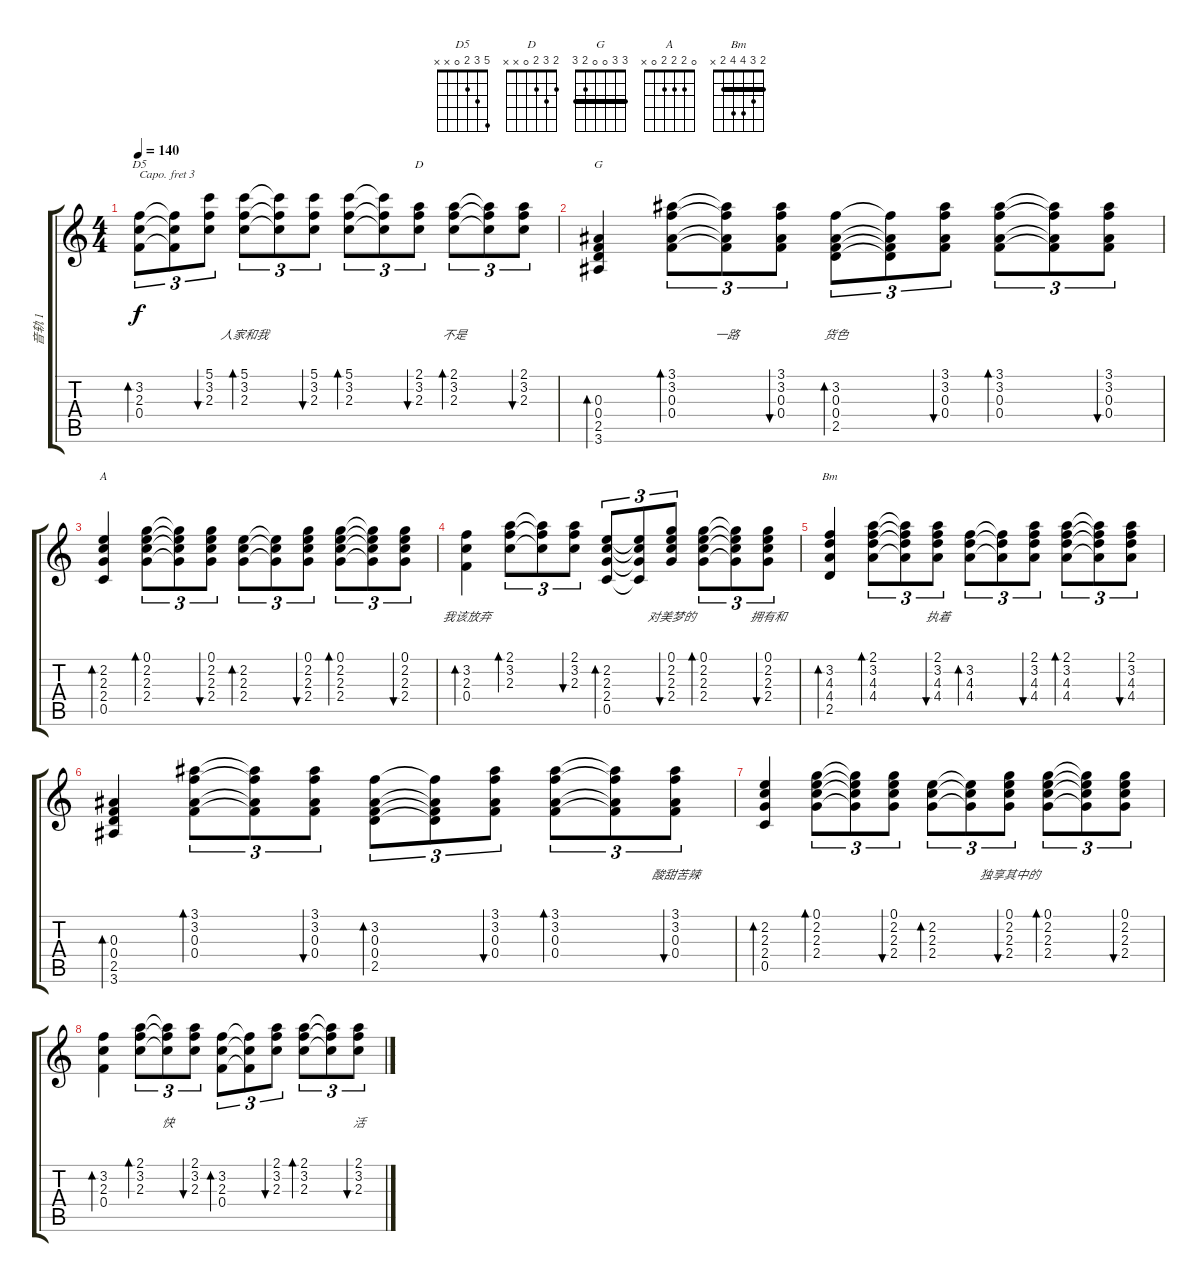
\track ("音轨 1" "音轨 1") {instrument acousticguitarsteel}
\staff {score tabs}
\capo 3
\tuning (E4 B3 G3 D3 A2 E2) {hide}
\chord ("D5" 5 3 2 0 x x)
\chord ("D" 2 3 2 0 x x)
\chord ("G" 3 3 0 0 2 3) {barre 3}
\chord ("A" 0 2 2 2 0 x)
\chord ("Bm" 2 3 4 4 2 x) {barre 2}
\ts (4 4)
\tempo 140
\clef g2
\ks c
(3.2 2.3 0.4).8{tu (3 2) bd 60 ch "D5" lyrics (0 "") lyrics (1 "") lyrics (2 "") lyrics (3 "") lyrics (4 "") dy f} (3.2{t} 2.3{t} 0.4{t}).8{tu (3 2) lyrics (0 "") lyrics (1 "") lyrics (2 "") lyrics (3 "") lyrics (4 "")} (5.1 3.2 2.3).8{tu (3 2) bu 60 lyrics (0 "") lyrics (1 "") lyrics (2 "") lyrics (3 "") lyrics (4 "")} (5.1 3.2 2.3).8{tu (3 2) bd 60 lyrics (0 "人家和我") lyrics (1 "") lyrics (2 "") lyrics (3 "") lyrics (4 "")} (5.1{t} 3.2{t} 2.3{t}).8{tu (3 2) lyrics (0 "") lyrics (1 "") lyrics (2 "") lyrics (3 "") lyrics (4 "")} (5.1 3.2 2.3).8{tu (3 2) bu 60 lyrics (0 "") lyrics (1 "") lyrics (2 "") lyrics (3 "") lyrics (4 "")} (5.1 3.2 2.3).8{tu (3 2) bd 60 lyrics (0 "") lyrics (1 "") lyrics (2 "") lyrics (3 "") lyrics (4 "")} (5.1{t} 3.2{t} 2.3{t}).8{tu (3 2) lyrics (0 "") lyrics (1 "") lyrics (2 "") lyrics (3 "") lyrics (4 "")} (2.1 3.2 2.3).8{tu (3 2) bu 60 ch "D" lyrics (0 "") lyrics (1 "") lyrics (2 "") lyrics (3 "") lyrics (4 "")} (2.1 3.2 2.3).8{tu (3 2) bd 60 lyrics (0 "不是") lyrics (1 "") lyrics (2 "") lyrics (3 "") lyrics (4 "")} (2.1{t} 3.2{t} 2.3{t}).8{tu (3 2) lyrics (0 "") lyrics (1 "") lyrics (2 "") lyrics (3 "") lyrics (4 "")} (2.1 3.2 2.3).8{tu (3 2) bu 60 lyrics (0 "") lyrics (1 "") lyrics (2 "") lyrics (3 "") lyrics (4 "")} |
(0.3 0.4 2.5 3.6).4{bd 60 ch "G" lyrics (0 "") lyrics (1 "") lyrics (2 "") lyrics (3 "") lyrics (4 "")} (3.1 3.2 0.3 0.4).8{tu (3 2) bd 60 lyrics (0 "") lyrics (1 "") lyrics (2 "") lyrics (3 "") lyrics (4 "")} (3.1{t} 3.2{t} 0.3{t} 0.4{t}).8{tu (3 2) lyrics (0 "一路") lyrics (1 "") lyrics (2 "") lyrics (3 "") lyrics (4 "")} (3.1 3.2 0.3 0.4).8{tu (3 2) bu 60 lyrics (0 "") lyrics (1 "") lyrics (2 "") lyrics (3 "") lyrics (4 "")} (3.2 0.3 0.4 2.5).8{tu (3 2) bd 60 lyrics (0 "货色") lyrics (1 "") lyrics (2 "") lyrics (3 "") lyrics (4 "")} (3.2{t} 0.3{t} 0.4{t} 2.5{t}).8{tu (3 2) lyrics (0 "") lyrics (1 "") lyrics (2 "") lyrics (3 "") lyrics (4 "")} (3.1 3.2 0.3 0.4).8{tu (3 2) bu 60 lyrics (0 "") lyrics (1 "") lyrics (2 "") lyrics (3 "") lyrics (4 "")} (3.1 3.2 0.3 0.4).8{tu (3 2) bd 60 lyrics (0 "") lyrics (1 "") lyrics (2 "") lyrics (3 "") lyrics (4 "")} (3.1{t} 3.2{t} 0.3{t} 0.4{t}).8{tu (3 2) lyrics (0 "") lyrics (1 "") lyrics (2 "") lyrics (3 "") lyrics (4 "")} (3.1 3.2 0.3 0.4).8{tu (3 2) bu 60 lyrics (0 "") lyrics (1 "") lyrics (2 "") lyrics (3 "") lyrics (4 "")} |
(2.2 2.3 2.4 0.5).4{bd 60 ch "A" lyrics (0 "") lyrics (1 "") lyrics (2 "") lyrics (3 "") lyrics (4 "")} (0.1 2.2 2.3 2.4).8{tu (3 2) bd 60 lyrics (0 "") lyrics (1 "") lyrics (2 "") lyrics (3 "") lyrics (4 "")} (0.1{t} 2.2{t} 2.3{t} 2.4{t}).8{tu (3 2) lyrics (0 "") lyrics (1 "") lyrics (2 "") lyrics (3 "") lyrics (4 "")} (0.1 2.2 2.3 2.4).8{tu (3 2) bu 60 lyrics (0 "") lyrics (1 "") lyrics (2 "") lyrics (3 "") lyrics (4 "")} (2.2 2.3 2.4).8{tu (3 2) bd 60 lyrics (0 "") lyrics (1 "") lyrics (2 "") lyrics (3 "") lyrics (4 "")} (2.2{t} 2.3{t} 2.4{t}).8{tu (3 2) lyrics (0 "") lyrics (1 "") lyrics (2 "") lyrics (3 "") lyrics (4 "")} (0.1 2.2 2.3 2.4).8{tu (3 2) bu 60 lyrics (0 "") lyrics (1 "") lyrics (2 "") lyrics (3 "") lyrics (4 "")} (0.1 2.2 2.3 2.4).8{tu (3 2) bd 60 lyrics (0 "") lyrics (1 "") lyrics (2 "") lyrics (3 "") lyrics (4 "")} (0.1{t} 2.2{t} 2.3{t} 2.4{t}).8{tu (3 2) lyrics (0 "") lyrics (1 "") lyrics (2 "") lyrics (3 "") lyrics (4 "")} (0.1 2.2 2.3 2.4).8{tu (3 2) bu 60 lyrics (0 "") lyrics (1 "") lyrics (2 "") lyrics (3 "") lyrics (4 "")} |
(3.2 2.3 0.4).4{bd 60 lyrics (0 "我该放弃") lyrics (1 "") lyrics (2 "") lyrics (3 "") lyrics (4 "")} (2.1 3.2 2.3).8{tu (3 2) bd 60 lyrics (0 "") lyrics (1 "") lyrics (2 "") lyrics (3 "") lyrics (4 "")} (2.1{t} 3.2{t} 2.3{t}).8{tu (3 2) lyrics (0 "") lyrics (1 "") lyrics (2 "") lyrics (3 "") lyrics (4 "")} (2.1 3.2 2.3).8{tu (3 2) bu 60 lyrics (0 "") lyrics (1 "") lyrics (2 "") lyrics (3 "") lyrics (4 "")} (2.2 2.3 2.4 0.5).8{tu (3 2) bd 60 lyrics (0 "") lyrics (1 "") lyrics (2 "") lyrics (3 "") lyrics (4 "")} (2.2{t} 2.3{t} 2.4{t} 0.5{t}).8{tu (3 2) lyrics (0 "") lyrics (1 "") lyrics (2 "") lyrics (3 "") lyrics (4 "")} (0.1 2.2 2.3 2.4).8{tu (3 2) bu 60 lyrics (0 "对美梦的") lyrics (1 "") lyrics (2 "") lyrics (3 "") lyrics (4 "")} (0.1 2.2 2.3 2.4).8{tu (3 2) bd 60 lyrics (0 "") lyrics (1 "") lyrics (2 "") lyrics (3 "") lyrics (4 "")} (0.1{t} 2.2{t} 2.3{t} 2.4{t}).8{tu (3 2) lyrics (0 "") lyrics (1 "") lyrics (2 "") lyrics (3 "") lyrics (4 "")} (0.1 2.2 2.3 2.4).8{tu (3 2) bu 60 lyrics (0 "拥有和") lyrics (1 "") lyrics (2 "") lyrics (3 "") lyrics (4 "")} |
(3.2 4.3 4.4 2.5).4{bd 60 ch "Bm" lyrics (0 "") lyrics (1 "") lyrics (2 "") lyrics (3 "") lyrics (4 "")} (2.1 3.2 4.3 4.4).8{tu (3 2) bd 60 lyrics (0 "") lyrics (1 "") lyrics (2 "") lyrics (3 "") lyrics (4 "")} (2.1{t} 3.2{t} 4.3{t} 4.4{t}).8{tu (3 2) lyrics (0 "") lyrics (1 "") lyrics (2 "") lyrics (3 "") lyrics (4 "")} (2.1 3.2 4.3 4.4).8{tu (3 2) bu 60 lyrics (0 "执着") lyrics (1 "") lyrics (2 "") lyrics (3 "") lyrics (4 "")} (3.2 4.3 4.4).8{tu (3 2) bd 60 lyrics (0 "") lyrics (1 "") lyrics (2 "") lyrics (3 "") lyrics (4 "")} (3.2{t} 4.3{t} 4.4{t}).8{tu (3 2) lyrics (0 "") lyrics (1 "") lyrics (2 "") lyrics (3 "") lyrics (4 "")} (2.1 3.2 4.3 4.4).8{tu (3 2) bu 60 lyrics (0 "") lyrics (1 "") lyrics (2 "") lyrics (3 "") lyrics (4 "")} (2.1 3.2 4.3 4.4).8{tu (3 2) bd 60 lyrics (0 "") lyrics (1 "") lyrics (2 "") lyrics (3 "") lyrics (4 "")} (2.1{t} 3.2{t} 4.3{t} 4.4{t}).8{tu (3 2) lyrics (0 "") lyrics (1 "") lyrics (2 "") lyrics (3 "") lyrics (4 "")} (2.1 3.2 4.3 4.4).8{tu (3 2) bu 60 lyrics (0 "") lyrics (1 "") lyrics (2 "") lyrics (3 "") lyrics (4 "")} |
(0.3 0.4 2.5 3.6).4{bd 60 lyrics (0 "") lyrics (1 "") lyrics (2 "") lyrics (3 "") lyrics (4 "")} (3.1 3.2 0.3 0.4).8{tu (3 2) bd 60 lyrics (0 "") lyrics (1 "") lyrics (2 "") lyrics (3 "") lyrics (4 "")} (3.1{t} 3.2{t} 0.3{t} 0.4{t}).8{tu (3 2) lyrics (0 "") lyrics (1 "") lyrics (2 "") lyrics (3 "") lyrics (4 "")} (3.1 3.2 0.3 0.4).8{tu (3 2) bu 60 lyrics (0 "") lyrics (1 "") lyrics (2 "") lyrics (3 "") lyrics (4 "")} (3.2 0.3 0.4 2.5).8{tu (3 2) bd 60 lyrics (0 "") lyrics (1 "") lyrics (2 "") lyrics (3 "") lyrics (4 "")} (3.2{t} 0.3{t} 0.4{t} 2.5{t}).8{tu (3 2) lyrics (0 "") lyrics (1 "") lyrics (2 "") lyrics (3 "") lyrics (4 "")} (3.1 3.2 0.3 0.4).8{tu (3 2) bu 60 lyrics (0 "") lyrics (1 "") lyrics (2 "") lyrics (3 "") lyrics (4 "")} (3.1 3.2 0.3 0.4).8{tu (3 2) bd 60 lyrics (0 "") lyrics (1 "") lyrics (2 "") lyrics (3 "") lyrics (4 "")} (3.1{t} 3.2{t} 0.3{t} 0.4{t}).8{tu (3 2) lyrics (0 "") lyrics (1 "") lyrics (2 "") lyrics (3 "") lyrics (4 "")} (3.1 3.2 0.3 0.4).8{tu (3 2) bu 60 lyrics (0 "酸甜苦辣") lyrics (1 "") lyrics (2 "") lyrics (3 "") lyrics (4 "")} |
(2.2 2.3 2.4 0.5).4{bd 60 lyrics (0 "") lyrics (1 "") lyrics (2 "") lyrics (3 "") lyrics (4 "")} (0.1 2.2 2.3 2.4).8{tu (3 2) bd 60 lyrics (0 "") lyrics (1 "") lyrics (2 "") lyrics (3 "") lyrics (4 "")} (0.1{t} 2.2{t} 2.3{t} 2.4{t}).8{tu (3 2) lyrics (0 "") lyrics (1 "") lyrics (2 "") lyrics (3 "") lyrics (4 "")} (0.1 2.2 2.3 2.4).8{tu (3 2) bu 60 lyrics (0 "") lyrics (1 "") lyrics (2 "") lyrics (3 "") lyrics (4 "")} (2.2 2.3 2.4).8{tu (3 2) bd 60 lyrics (0 "") lyrics (1 "") lyrics (2 "") lyrics (3 "") lyrics (4 "")} (2.2{t} 2.3{t} 2.4{t}).8{tu (3 2) lyrics (0 "") lyrics (1 "") lyrics (2 "") lyrics (3 "") lyrics (4 "")} (0.1 2.2 2.3 2.4).8{tu (3 2) bu 60 lyrics (0 "独享其中的") lyrics (1 "") lyrics (2 "") lyrics (3 "") lyrics (4 "")} (0.1 2.2 2.3 2.4).8{tu (3 2) bd 60 lyrics (0 "") lyrics (1 "") lyrics (2 "") lyrics (3 "") lyrics (4 "")} (0.1{t} 2.2{t} 2.3{t} 2.4{t}).8{tu (3 2) lyrics (0 "") lyrics (1 "") lyrics (2 "") lyrics (3 "") lyrics (4 "")} (0.1 2.2 2.3 2.4).8{tu (3 2) bu 60 lyrics (0 "") lyrics (1 "") lyrics (2 "") lyrics (3 "") lyrics (4 "")} |
(3.2 2.3 0.4).4{bd 60 lyrics (0 "") lyrics (1 "") lyrics (2 "") lyrics (3 "") lyrics (4 "")} (2.1 3.2 2.3).8{tu (3 2) bd 60 lyrics (0 "") lyrics (1 "") lyrics (2 "") lyrics (3 "") lyrics (4 "")} (2.1{t} 3.2{t} 2.3{t}).8{tu (3 2) lyrics (0 "快") lyrics (1 "") lyrics (2 "") lyrics (3 "") lyrics (4 "")} (2.1 3.2 2.3).8{tu (3 2) bu 60 lyrics (0 "") lyrics (1 "") lyrics (2 "") lyrics (3 "") lyrics (4 "")} (3.2 2.3 0.4).8{tu (3 2) bd 60 lyrics (0 "") lyrics (1 "") lyrics (2 "") lyrics (3 "") lyrics (4 "")} (3.2{t} 2.3{t} 0.4{t}).8{tu (3 2) lyrics (0 "") lyrics (1 "") lyrics (2 "") lyrics (3 "") lyrics (4 "")} (2.1 3.2 2.3).8{tu (3 2) bu 60 lyrics (0 "") lyrics (1 "") lyrics (2 "") lyrics (3 "") lyrics (4 "")} (2.1 3.2 2.3).8{tu (3 2) bd 60 lyrics (0 "") lyrics (1 "") lyrics (2 "") lyrics (3 "") lyrics (4 "")} (2.1{t} 3.2{t} 2.3{t}).8{tu (3 2) lyrics (0 "") lyrics (1 "") lyrics (2 "") lyrics (3 "") lyrics (4 "")} (2.1 3.2 2.3).8{tu (3 2) bu 60 lyrics (0 "活") lyrics (1 "") lyrics (2 "") lyrics (3 "") lyrics (4 "")}
